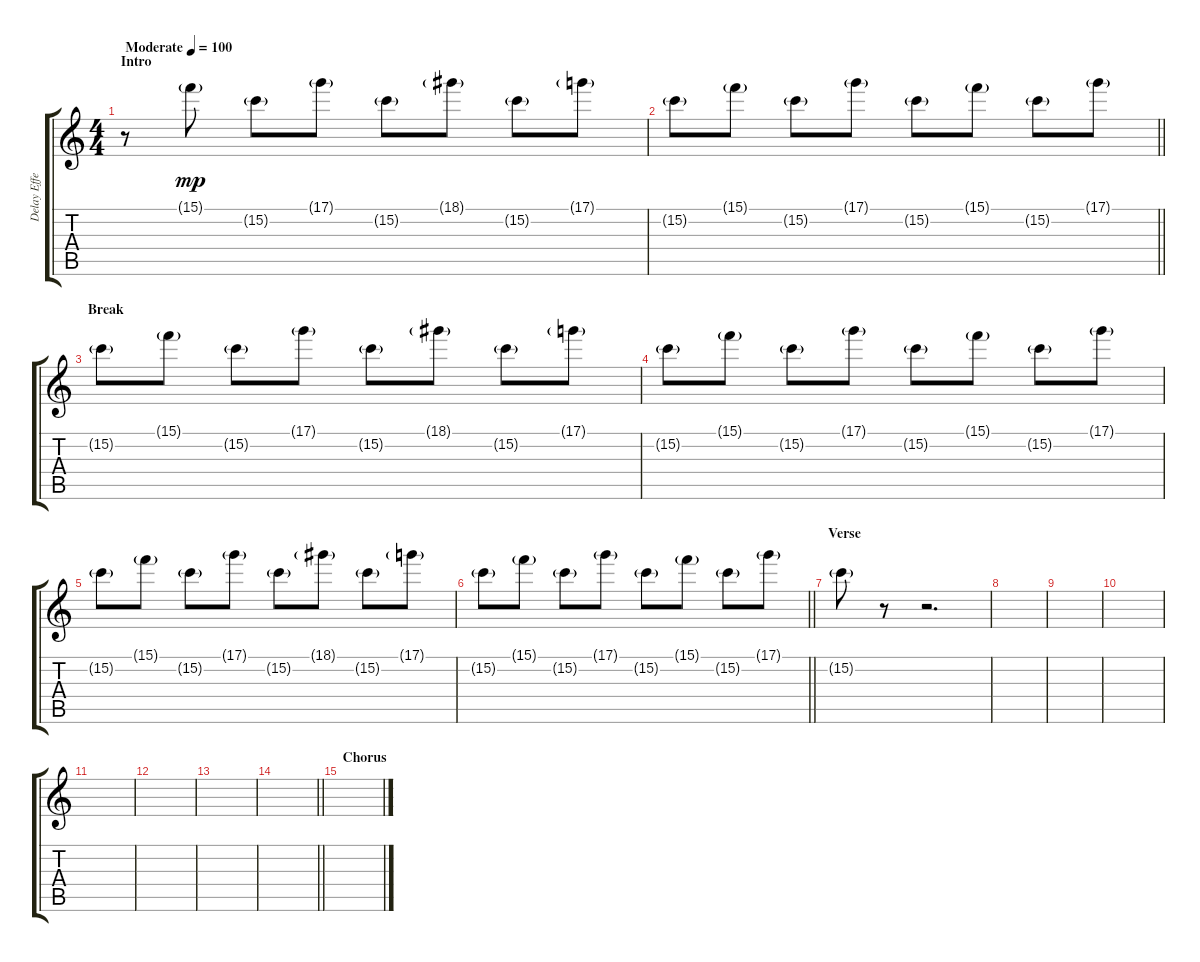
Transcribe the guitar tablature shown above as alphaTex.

\track ("Delay Effect" "Delay Effe") {instrument distortionguitar}
\staff {score tabs}
\tuning (D4 A3 F3 C3 G2 C2) {hide}
\ts (4 4)
\section ("" "Intro")
\tempo (100 "Moderate")
\clef g2
\ks c
r.8{dy mp instrument distortionguitar} 15.1{g}.8 15.2{g}.8 17.1{g}.8 15.2{g}.8 18.1{g}.8 15.2{g}.8 17.1{g}.8 |
\barLineRight lightlight
15.2{g}.8 15.1{g}.8 15.2{g}.8 17.1{g}.8 15.2{g}.8 15.1{g}.8 15.2{g}.8 17.1{g}.8 |
\section ("" "Break")
15.2{g}.8 15.1{g}.8 15.2{g}.8 17.1{g}.8 15.2{g}.8 18.1{g}.8 15.2{g}.8 17.1{g}.8 |
15.2{g}.8 15.1{g}.8 15.2{g}.8 17.1{g}.8 15.2{g}.8 15.1{g}.8 15.2{g}.8 17.1{g}.8 |
15.2{g}.8 15.1{g}.8 15.2{g}.8 17.1{g}.8 15.2{g}.8 18.1{g}.8 15.2{g}.8 17.1{g}.8 |
\barLineRight lightlight
15.2{g}.8 15.1{g}.8 15.2{g}.8 17.1{g}.8 15.2{g}.8 15.1{g}.8 15.2{g}.8 17.1{g}.8 |
\section ("" "Verse")
15.2{g}.8 r.8 r.2{d} |
|
|
|
|
|
|
\barLineRight lightlight
|
\section ("" "Chorus")
